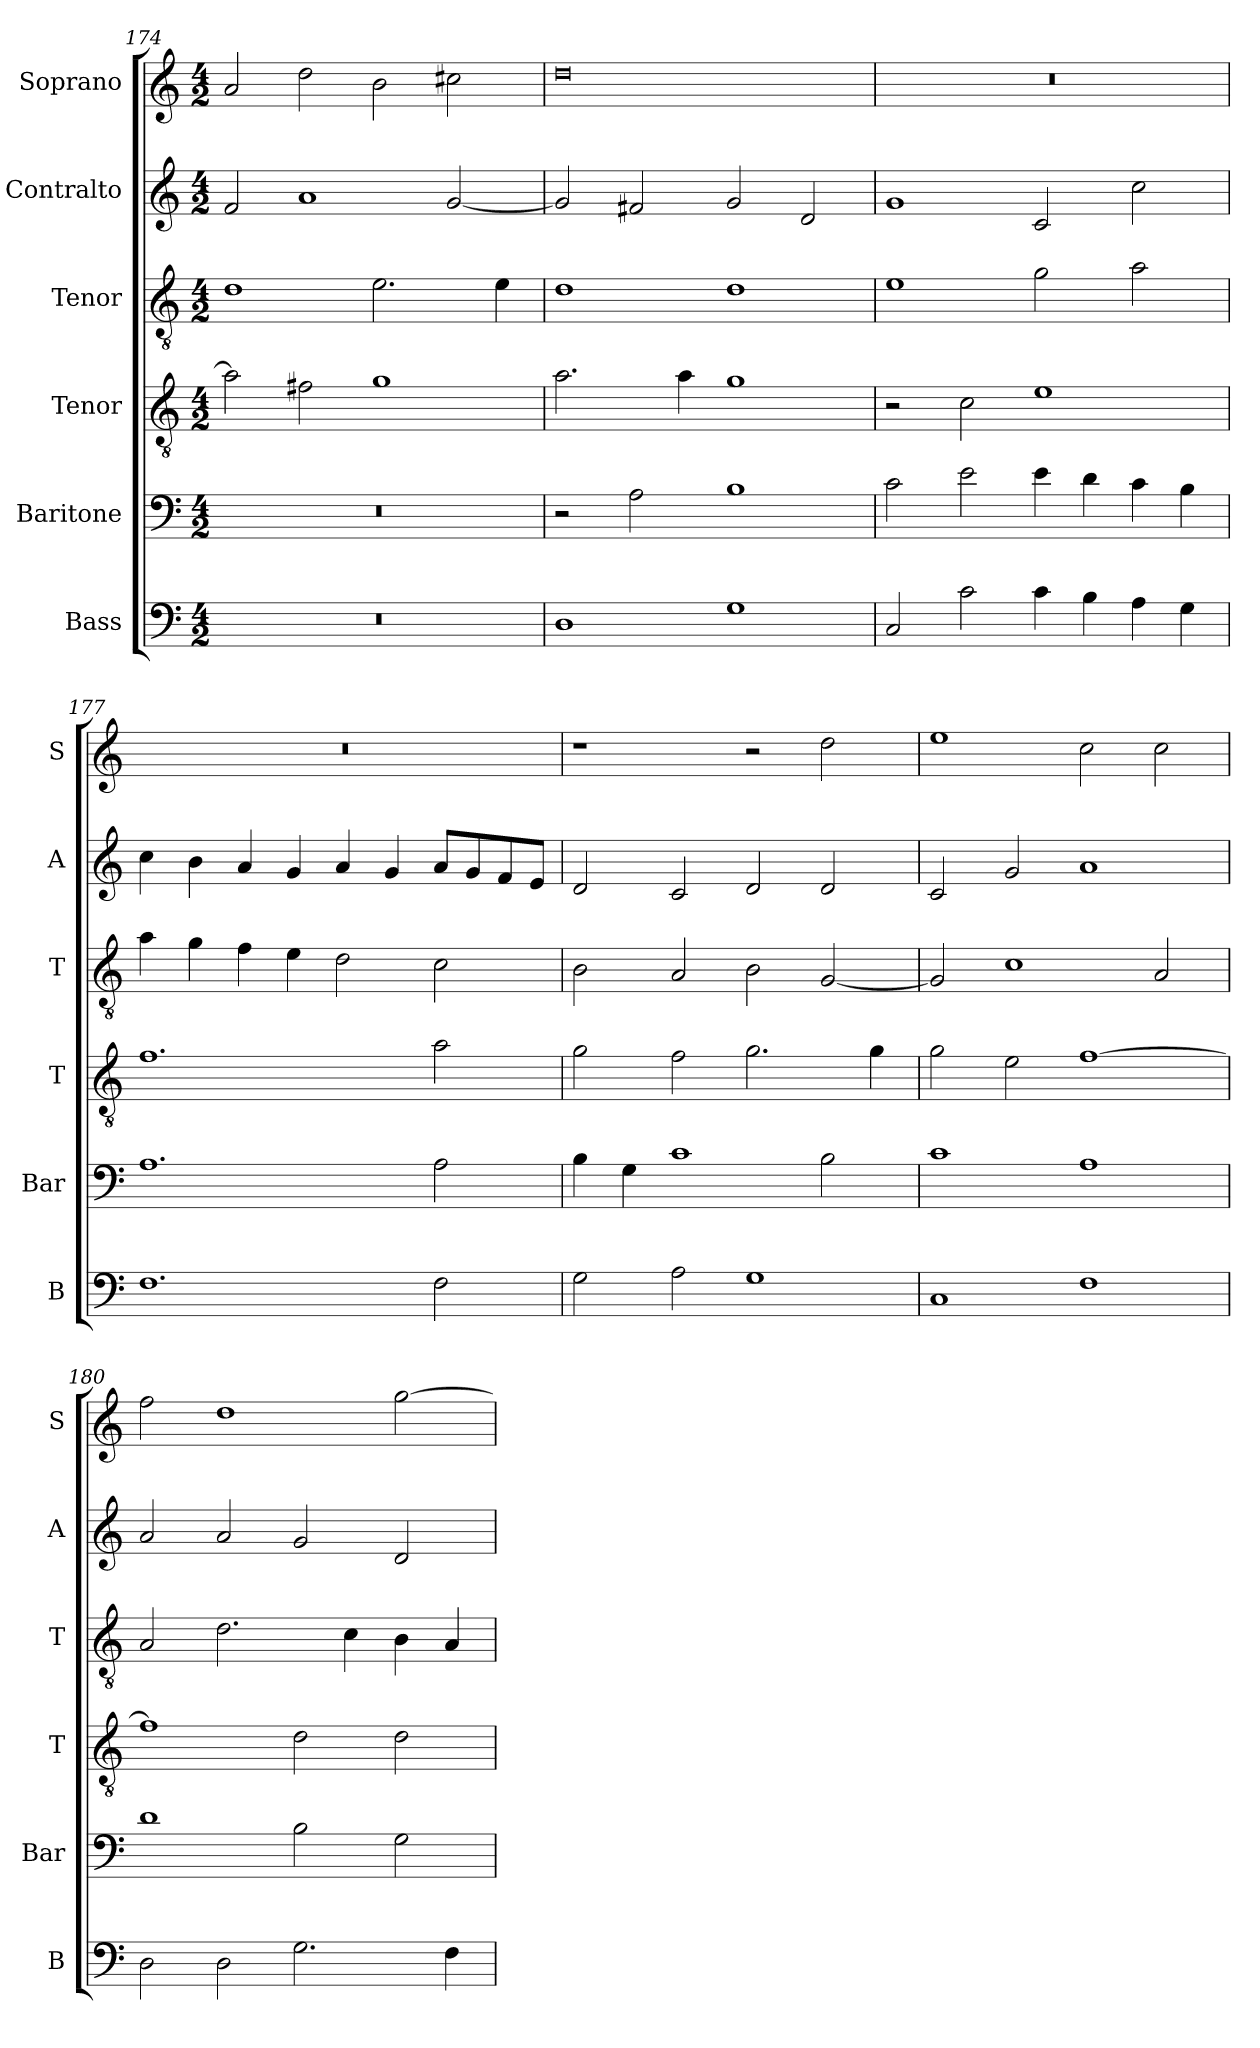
**kern	**kern	**kern	**kern	**kern	**kern
*part6	*part5	*part4	*part3	*part2	*part1
*staff6	*staff5	*staff4	*staff3	*staff2	*staff1
*I"Bass	*I"Baritone	*I"Tenor	*I"Tenor	*I"Contralto	*I"Soprano
*I'B	*I'Bar	*I'T	*I'T	*I'A	*I'S
*clefF4	*clefF4	*clefGv2	*clefGv2	*clefG2	*clefG2
*k[]	*k[]	*k[]	*k[]	*k[]	*k[]
*G:mix	*G:mix	*G:mix	*G:mix	*G:mix	*G:mix
*M4/2	*M4/2	*M4/2	*M4/2	*M4/2	*M4/2
=174	=174	=174	=174	=174	=174
0r	0r	2a]	1d	2f	2a
.	.	2f#X	.	1a	2dd
.	.	1g	2.e	.	2b
.	.	.	.	[2g	2cc#X
.	.	.	4e	.	.
=175	=175	=175	=175	=175	=175
1D	2r	2.a	1d	2g]	0dd
.	2A	.	.	2f#X	.
.	.	4a	.	.	.
1G	1B	1g	1d	2g	.
.	.	.	.	2d	.
=176	=176	=176	=176	=176	=176
2C	2c	2r	1e	1g	0r
2c	2e	2c	.	.	.
4c	4e	1e	2g	2c	.
4B	4d	.	.	.	.
4A	4c	.	2a	2cc	.
4G	4B	.	.	.	.
=177	=177	=177	=177	=177	=177
1.F	1.A	1.f	4a	4cc	0r
.	.	.	4g	4b	.
.	.	.	4f	4a	.
.	.	.	4e	4g	.
.	.	.	2d	4a	.
.	.	.	.	4g	.
2F	2A	2a	2c	8a/L	.
.	.	.	.	8g/	.
.	.	.	.	8f/	.
.	.	.	.	8e/J	.
=178	=178	=178	=178	=178	=178
2G	4B	2g	2B	2d	1r
.	4G	.	.	.	.
2A	1c	2f	2A	2c	.
1G	.	2.g	2B	2d	2r
.	2B	.	[2G	2d	2dd
.	.	4g	.	.	.
=179	=179	=179	=179	=179	=179
1C	1c	2g	2G]	2c	1ee
.	.	2e	1c	2g	.
1F	1A	[1f	.	1a	2cc
.	.	.	2A	.	2cc
=180	=180	=180	=180	=180	=180
2D	1d	1f]	2A	2a	2ff
2D	.	.	2.d	2a	1dd
2.G	2B	2d	.	2g	.
.	.	.	4c	.	.
.	2G	2d	4B	2d	[2gg
4F	.	.	4A	.	.
=	=	=	=	=	=
*-	*-	*-	*-	*-	*-
